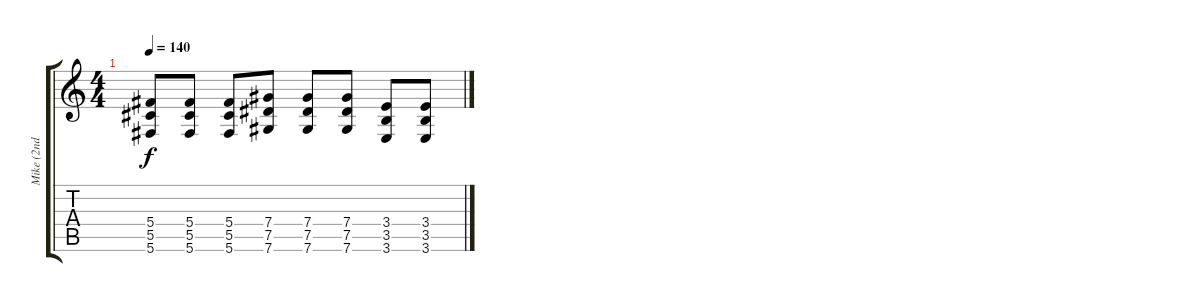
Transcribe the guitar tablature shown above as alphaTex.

\track ("Mike (2nd Guitar)" "Mike (2nd ") {instrument overdrivenguitar}
\staff {score tabs}
\tuning (Eb4 Bb3 Gb3 Db3 Ab2 Db2) {hide}
\ts (4 4)
\tempo 140
\clef g2
\ks c
(5.4 5.5 5.6).8{dy f} (5.4 5.5 5.6).8 (5.4 5.5 5.6).8 (7.4 7.5 7.6).8 (7.4 7.5 7.6).8 (7.4 7.5 7.6).8 (3.4 3.5 3.6).8 (3.4 3.5 3.6).8
